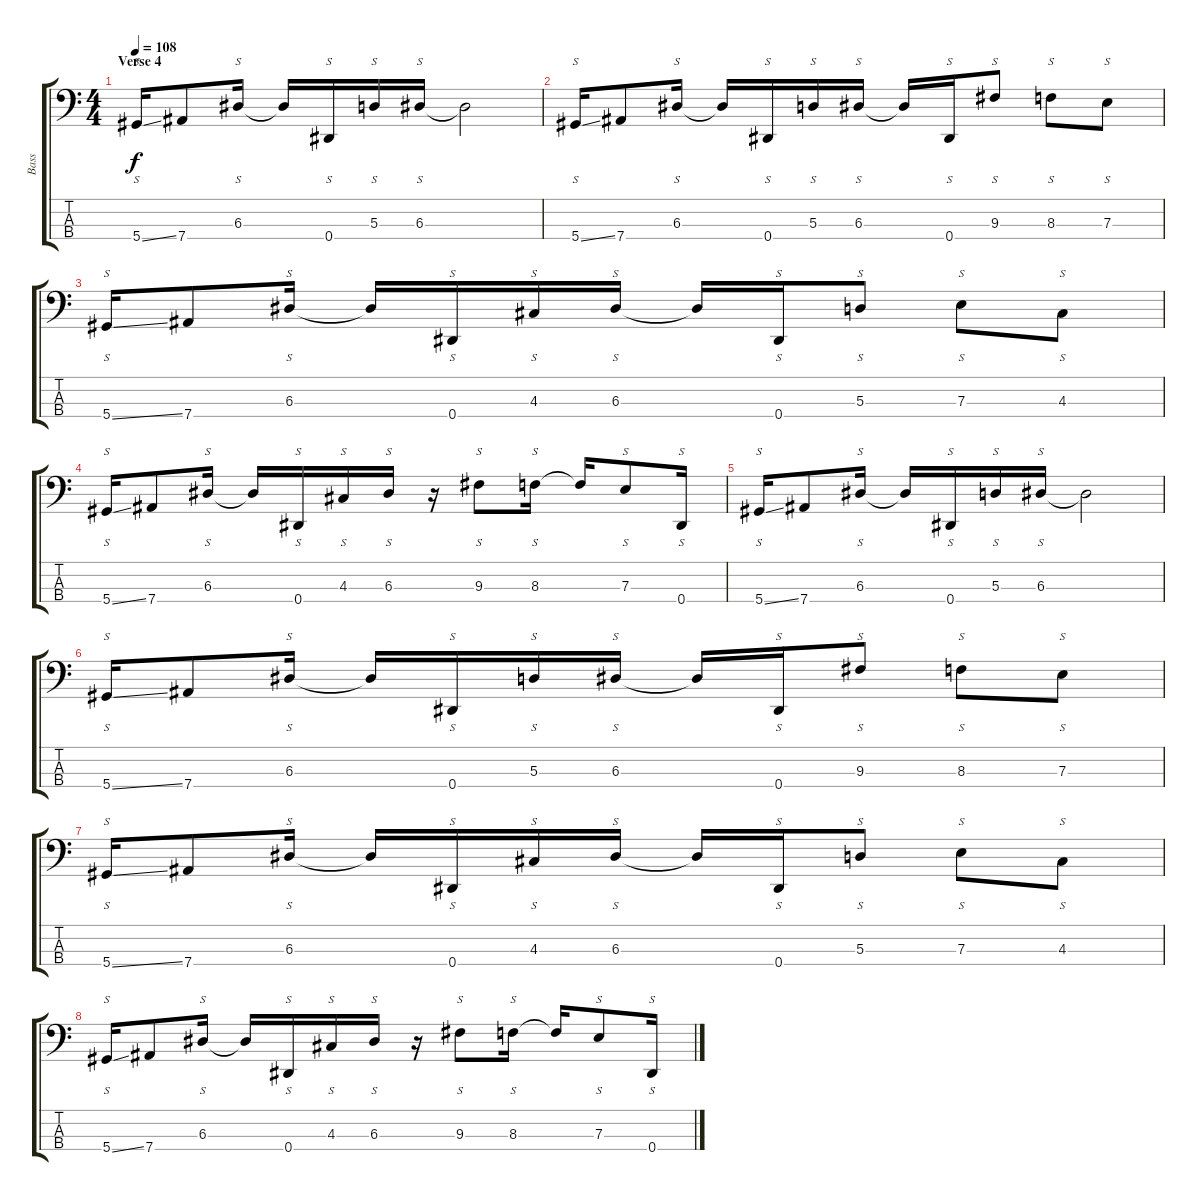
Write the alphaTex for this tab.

\track ("Bass" "Bass") {instrument slapbass1}
\staff {score tabs}
\tuning (G2 D2 A1 Eb1) {hide}
\ts (4 4)
\section ("" "Verse 4")
\tempo 108
\clef f4
\ks c
5.4{ss}.16{s dy f} 7.4.8 6.3.16{s} 6.3{t}.16 0.4.16{s} 5.3.16{s} 6.3.16{s} 6.3{t}.2 |
5.4{ss}.16{s} 7.4.8 6.3.16{s} 6.3{t}.16 0.4.16{s} 5.3.16{s} 6.3.16{s} 6.3{t}.16 0.4.16{s} 9.3.8{s} 8.3.8{s} 7.3.8{s} |
5.4{ss}.16{s} 7.4.8 6.3.16{s} 6.3{t}.16 0.4.16{s} 4.3.16{s} 6.3.16{s} 6.3{t}.16 0.4.16{s} 5.3.8{s} 7.3.8{s} 4.3.8{s} |
5.4{ss}.16{s} 7.4.8 6.3.16{s} 6.3{t}.16 0.4.16{s} 4.3.16{s} 6.3.16{s} r.16 9.3.8{s} 8.3.16{s} 8.3{t}.16 7.3.8{s} 0.4.16{s} |
5.4{ss}.16{s} 7.4.8 6.3.16{s} 6.3{t}.16 0.4.16{s} 5.3.16{s} 6.3.16{s} 6.3{t}.2 |
5.4{ss}.16{s} 7.4.8 6.3.16{s} 6.3{t}.16 0.4.16{s} 5.3.16{s} 6.3.16{s} 6.3{t}.16 0.4.16{s} 9.3.8{s} 8.3.8{s} 7.3.8{s} |
5.4{ss}.16{s} 7.4.8 6.3.16{s} 6.3{t}.16 0.4.16{s} 4.3.16{s} 6.3.16{s} 6.3{t}.16 0.4.16{s} 5.3.8{s} 7.3.8{s} 4.3.8{s} |
5.4{ss}.16{s} 7.4.8 6.3.16{s} 6.3{t}.16 0.4.16{s} 4.3.16{s} 6.3.16{s} r.16 9.3.8{s} 8.3.16{s} 8.3{t}.16 7.3.8{s} 0.4.16{s}
